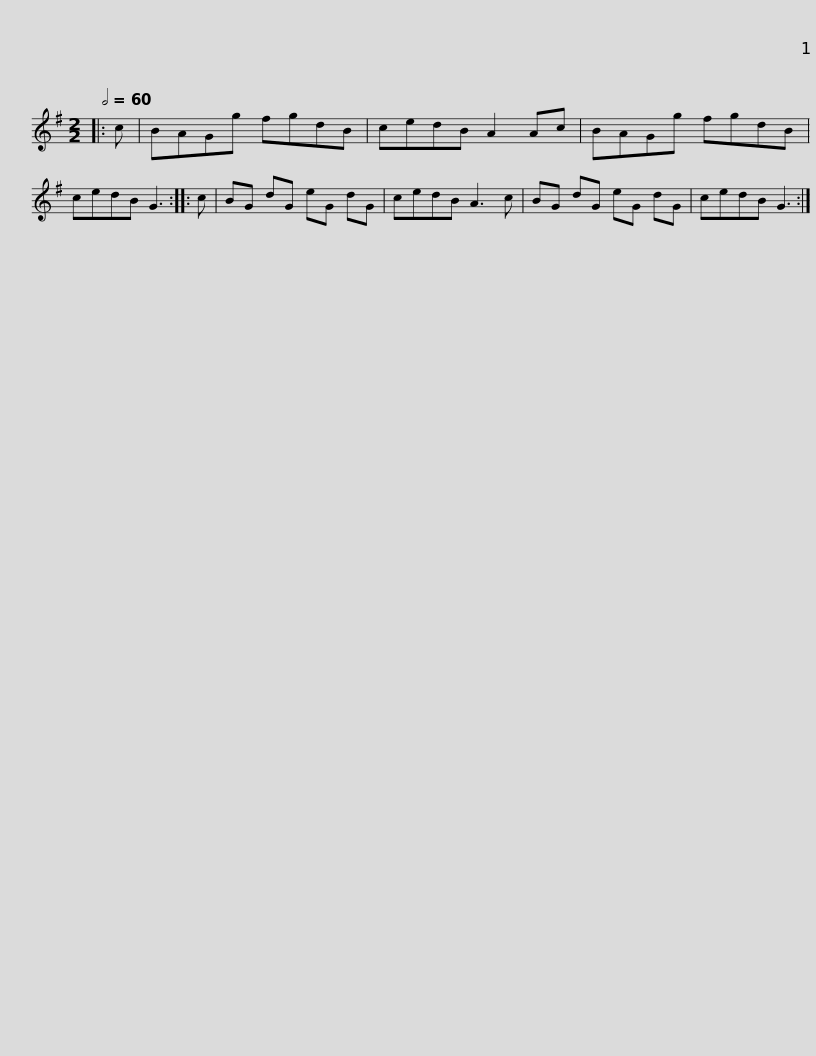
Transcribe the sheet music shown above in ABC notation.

X:1
L:1/8
Q:1/2=60
M:2/2
I:linebreak $
K:G
V:1 treble
V:1
|: c | BAGg fgdB | cedB A2 Ac | BAGg fgdB | cedB G3 :: %5
 c | BG dG eG dG |$ cedB A3 c | BG dG eG dG | cedB G3 :| %10
